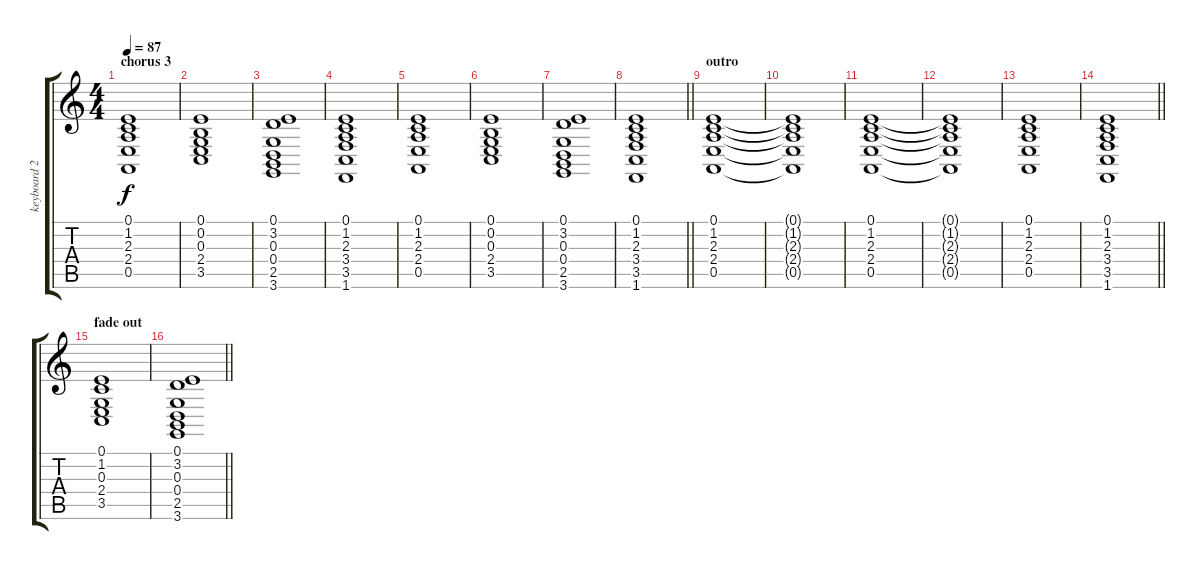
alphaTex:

\track ("keyboard 2" "keyboard 2") {instrument pad2warm}
\staff {score tabs}
\tuning (E4 B3 G3 D3 A2 E2) {hide}
\ts (4 4)
\section ("" "chorus 3")
\tempo 87
\clef g2
\ks c
(0.1 1.2 2.3 2.4 0.5).1{dy f} |
(0.1 0.2 0.3 2.4 3.5).1 |
(0.1 3.2 0.3 0.4 2.5 3.6).1 |
(0.1 1.2 2.3 3.4 3.5 1.6).1 |
(0.1 1.2 2.3 2.4 0.5).1 |
(0.1 0.2 0.3 2.4 3.5).1 |
(0.1 3.2 0.3 0.4 2.5 3.6).1 |
\barLineRight lightlight
(0.1 1.2 2.3 3.4 3.5 1.6).1 |
\section ("" "outro")
(0.1 1.2 2.3 2.4 0.5).1 |
(0.1{t} 1.2{t} 2.3{t} 2.4{t} 0.5{t}).1 |
(0.1 1.2 2.3 2.4 0.5).1 |
(0.1{t} 1.2{t} 2.3{t} 2.4{t} 0.5{t}).1 |
(0.1 1.2 2.3 2.4 0.5).1 |
\barLineRight lightlight
(0.1 1.2 2.3 3.4 3.5 1.6).1 |
\section ("" "fade out")
(0.1 1.2 0.3 2.4 3.5).1 |
\barLineRight lightlight
(0.1 3.2 0.3 0.4 2.5 3.6).1
